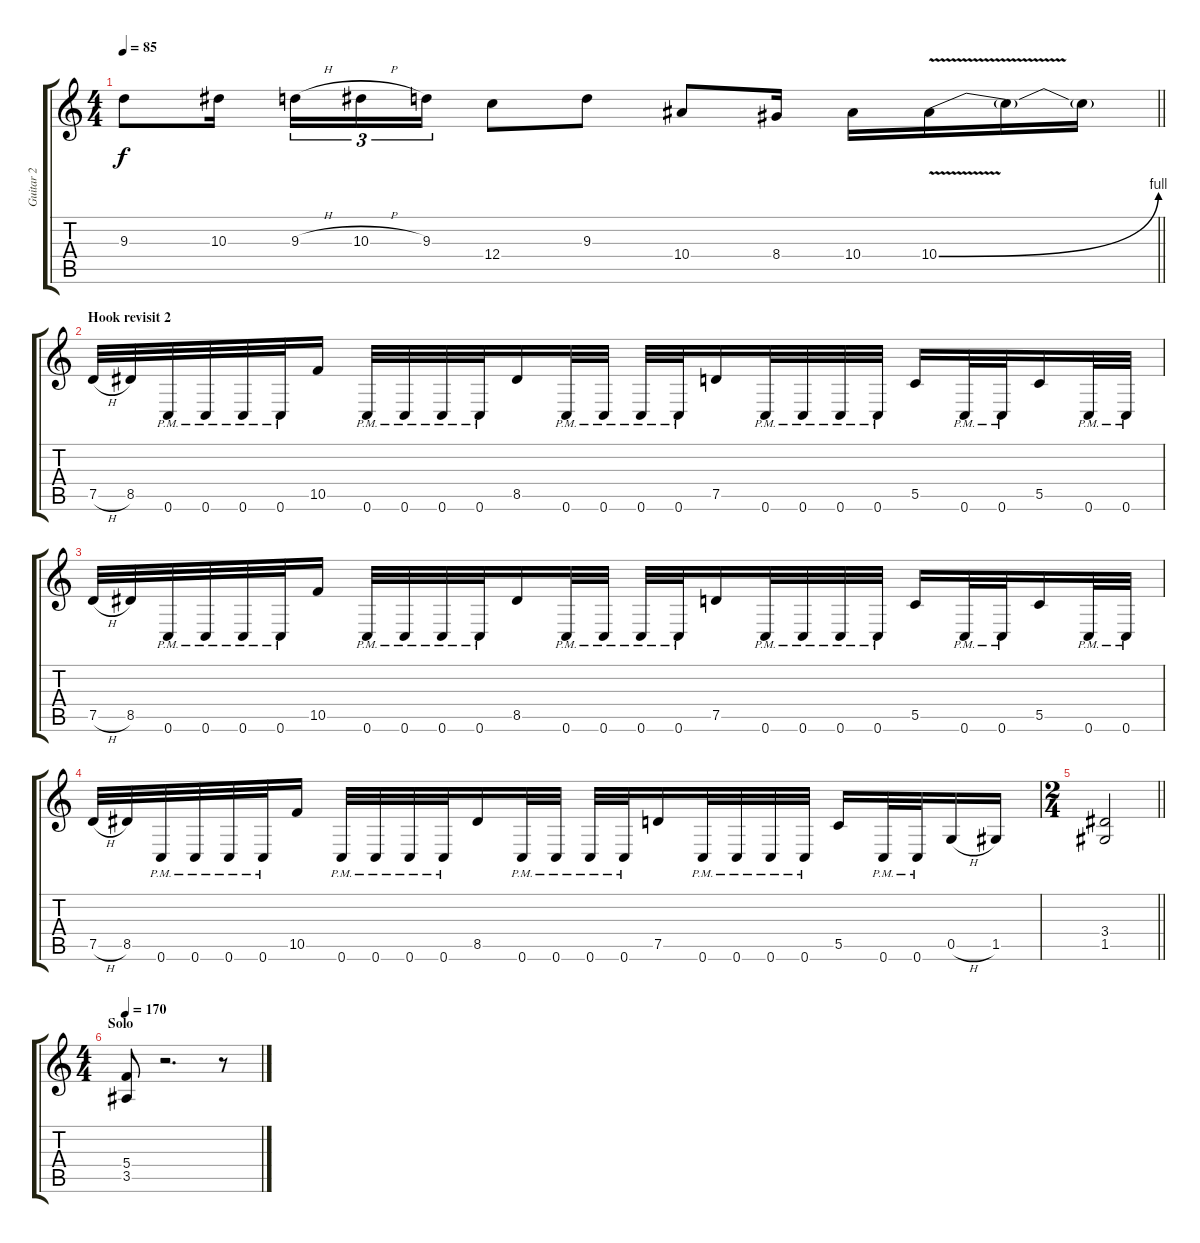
\track ("Guitar 2" "Guitar 2") {instrument overdrivenguitar}
\staff {score tabs}
\tuning (D4 A3 F3 C3 G2 C2) {hide}
\ts (4 4)
\tempo 85
\clef g2
\barLineRight lightlight
\ks c
9.3.8{dy f} 10.3.16{beam splitsecondary} 9.3{h}.16{tu (3 2)} 10.3{h}.16{tu (3 2)} 9.3.16{tu (3 2)} 12.4.8 9.3.8 10.4.8 8.4.16 10.4.16 10.4{be (bend 0 0 60 4) v}.16 10.4{t}.16 10.4{t}.16 |
\section ("" "Hook revisit 2")
7.5{h}.32 8.5.32 0.6{pm}.32 0.6{pm}.32 0.6{pm}.32 0.6{pm}.32 10.5.16 0.6{pm}.32 0.6{pm}.32 0.6{pm}.32 0.6{pm}.32 8.5.16 0.6{pm}.32 0.6{pm}.32 0.6{pm}.32 0.6{pm}.32 7.5.16 0.6{pm}.32 0.6{pm}.32 0.6{pm}.32 0.6{pm}.32 5.5.16 0.6{pm}.32 0.6{pm}.32 5.5.16 0.6{pm}.32 0.6{pm}.32 |
7.5{h}.32 8.5.32 0.6{pm}.32 0.6{pm}.32 0.6{pm}.32 0.6{pm}.32 10.5.16 0.6{pm}.32 0.6{pm}.32 0.6{pm}.32 0.6{pm}.32 8.5.16 0.6{pm}.32 0.6{pm}.32 0.6{pm}.32 0.6{pm}.32 7.5.16 0.6{pm}.32 0.6{pm}.32 0.6{pm}.32 0.6{pm}.32 5.5.16 0.6{pm}.32 0.6{pm}.32 5.5.16 0.6{pm}.32 0.6{pm}.32 |
7.5{h}.32 8.5.32 0.6{pm}.32 0.6{pm}.32 0.6{pm}.32 0.6{pm}.32 10.5.16 0.6{pm}.32 0.6{pm}.32 0.6{pm}.32 0.6{pm}.32 8.5.16 0.6{pm}.32 0.6{pm}.32 0.6{pm}.32 0.6{pm}.32 7.5.16 0.6{pm}.32 0.6{pm}.32 0.6{pm}.32 0.6{pm}.32 5.5.16 0.6{pm}.32 0.6{pm}.32 0.5{h}.16 1.5.16 |
\ts (2 4)
\barLineRight lightlight
(3.4 1.5).2 |
\ts (4 4)
\section ("" "Solo")
\tempo 170
(5.4 3.5).8 r.2{d} r.8
